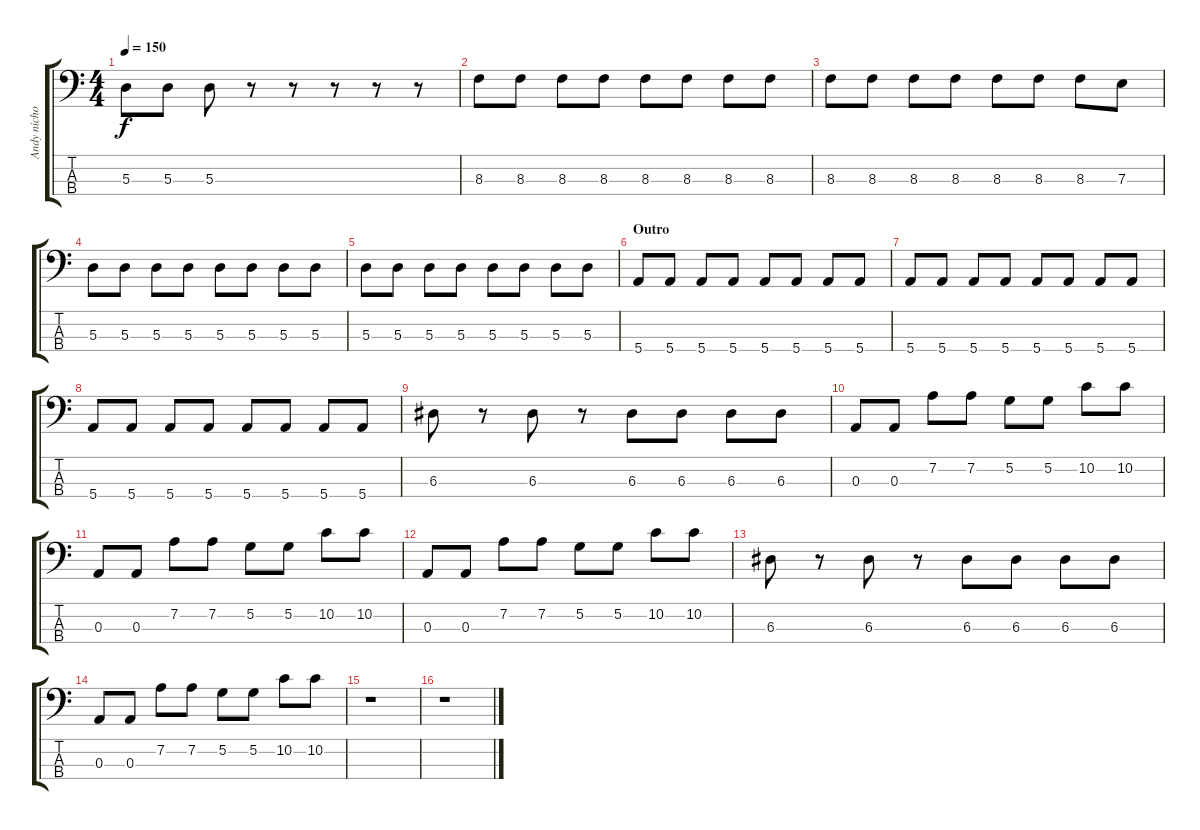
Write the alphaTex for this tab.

\track ("Andy nicholson" "Andy nicho") {instrument electricbasspick}
\staff {score tabs}
\tuning (G2 D2 A1 E1) {hide}
\ts (4 4)
\tempo 150
\clef f4
\ks c
5.3.8{dy f} 5.3.8 5.3.8 r.8 r.8 r.8 r.8 r.8 |
8.3.8 8.3.8 8.3.8 8.3.8 8.3.8 8.3.8 8.3.8 8.3.8 |
8.3.8 8.3.8 8.3.8 8.3.8 8.3.8 8.3.8 8.3.8 7.3.8 |
5.3.8 5.3.8 5.3.8 5.3.8 5.3.8 5.3.8 5.3.8 5.3.8 |
5.3.8 5.3.8 5.3.8 5.3.8 5.3.8 5.3.8 5.3.8 5.3.8 |
\section ("" "Outro")
5.4.8 5.4.8 5.4.8 5.4.8 5.4.8 5.4.8 5.4.8 5.4.8 |
5.4.8 5.4.8 5.4.8 5.4.8 5.4.8 5.4.8 5.4.8 5.4.8 |
5.4.8 5.4.8 5.4.8 5.4.8 5.4.8 5.4.8 5.4.8 5.4.8 |
6.3.8 r.8 6.3.8 r.8 6.3.8 6.3.8 6.3.8 6.3.8 |
0.3.8 0.3.8 7.2.8 7.2.8 5.2.8 5.2.8 10.2.8 10.2.8 |
0.3.8 0.3.8 7.2.8 7.2.8 5.2.8 5.2.8 10.2.8 10.2.8 |
0.3.8 0.3.8 7.2.8 7.2.8 5.2.8 5.2.8 10.2.8 10.2.8 |
6.3.8 r.8 6.3.8 r.8 6.3.8 6.3.8 6.3.8 6.3.8 |
0.3.8 0.3.8 7.2.8 7.2.8 5.2.8 5.2.8 10.2.8 10.2.8 |
r.1 |
r.1
